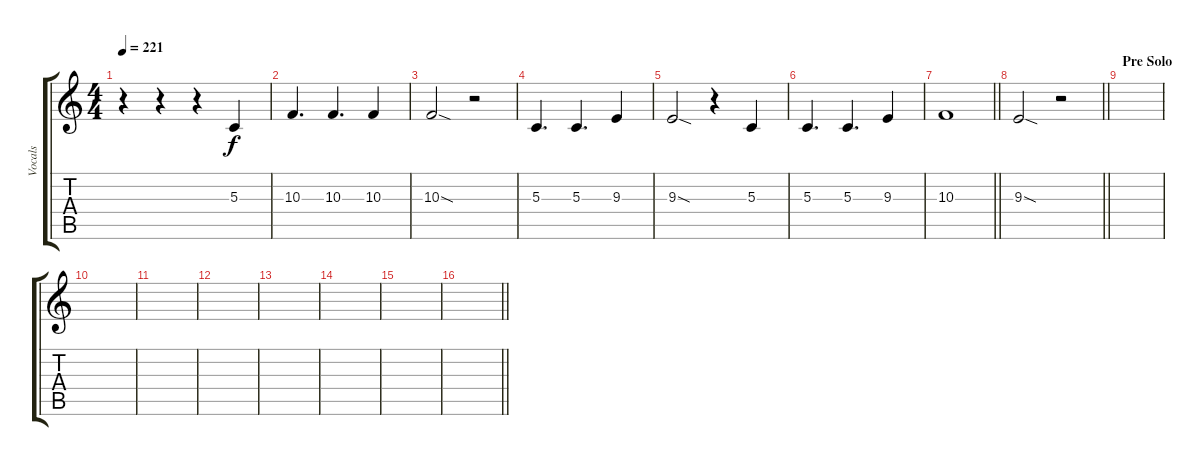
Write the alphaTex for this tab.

\track ("Vocals" "Vocals") {instrument lead2sawtooth}
\staff {score tabs}
\tuning (E4 B3 G3 D3 A2 E2) {hide}
\ts (4 4)
\tempo 221
\clef g2
\ks c
r.4{dy f balance 8} r.4 r.4 5.3.4 |
10.3.4{d} 10.3.4{d} 10.3.4 |
10.3{sod}.2 r.2 |
5.3.4{d} 5.3.4{d} 9.3.4 |
9.3{sod}.2 r.4 5.3.4 |
5.3.4{d} 5.3.4{d} 9.3.4 |
\barLineRight lightlight
10.3.1 |
\barLineRight lightlight
9.3{sod}.2 r.2 |
\section ("" "Pre Solo")
|
|
|
|
|
|
|
\barLineRight lightlight
